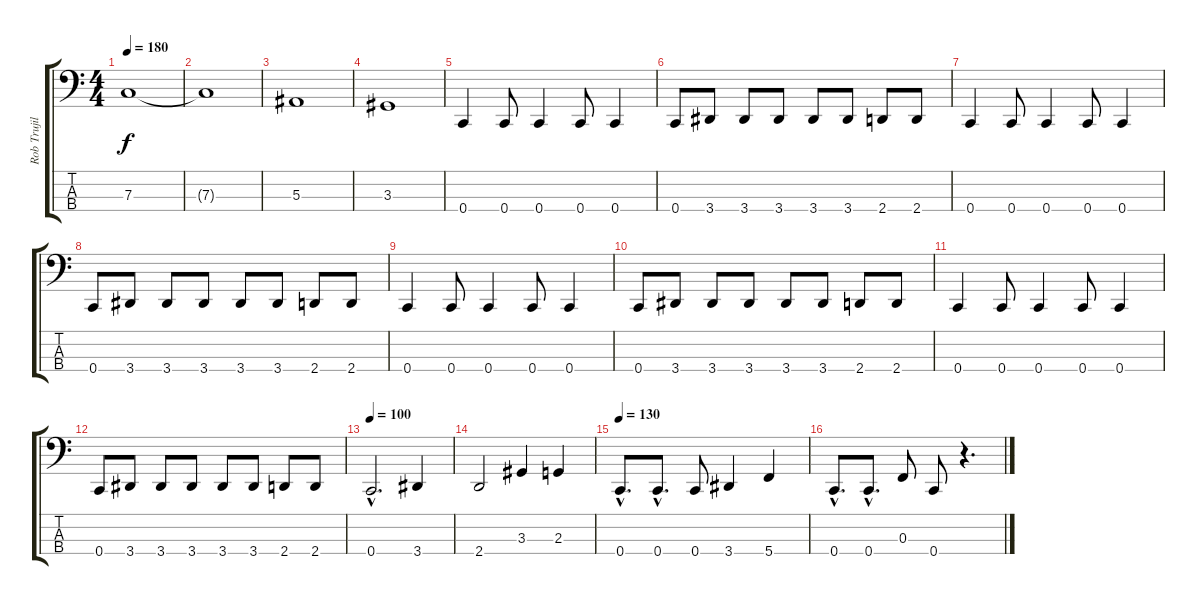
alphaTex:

\track ("Rob Trujillo" "Rob Trujil") {instrument electricbassfinger}
\staff {score tabs}
\tuning (Eb2 Bb1 F1 C1) {hide}
\ts (4 4)
\tempo 180
\clef f4
\ks c
7.3.1{dy f} |
7.3{t}.1 |
5.3.1 |
3.3.1 |
0.4.4 0.4.8 0.4.4 0.4.8 0.4.4 |
0.4.8 3.4.8 3.4.8 3.4.8 3.4.8 3.4.8 2.4.8 2.4.8 |
0.4.4 0.4.8 0.4.4 0.4.8 0.4.4 |
0.4.8 3.4.8 3.4.8 3.4.8 3.4.8 3.4.8 2.4.8 2.4.8 |
0.4.4 0.4.8 0.4.4 0.4.8 0.4.4 |
0.4.8 3.4.8 3.4.8 3.4.8 3.4.8 3.4.8 2.4.8 2.4.8 |
0.4.4 0.4.8 0.4.4 0.4.8 0.4.4 |
0.4.8 3.4.8 3.4.8 3.4.8 3.4.8 3.4.8 2.4.8 2.4.8 |
\tempo 100
0.4{hac}.2{d} 3.4.4 |
2.4.2 3.3.4 2.3.4 |
\tempo 130
0.4{hac}.8{d} 0.4{hac}.8{d} 0.4.8 3.4.4 5.4.4 |
0.4{hac}.8{d} 0.4{hac}.8{d} 0.3.8 0.4.8 r.4{d}
